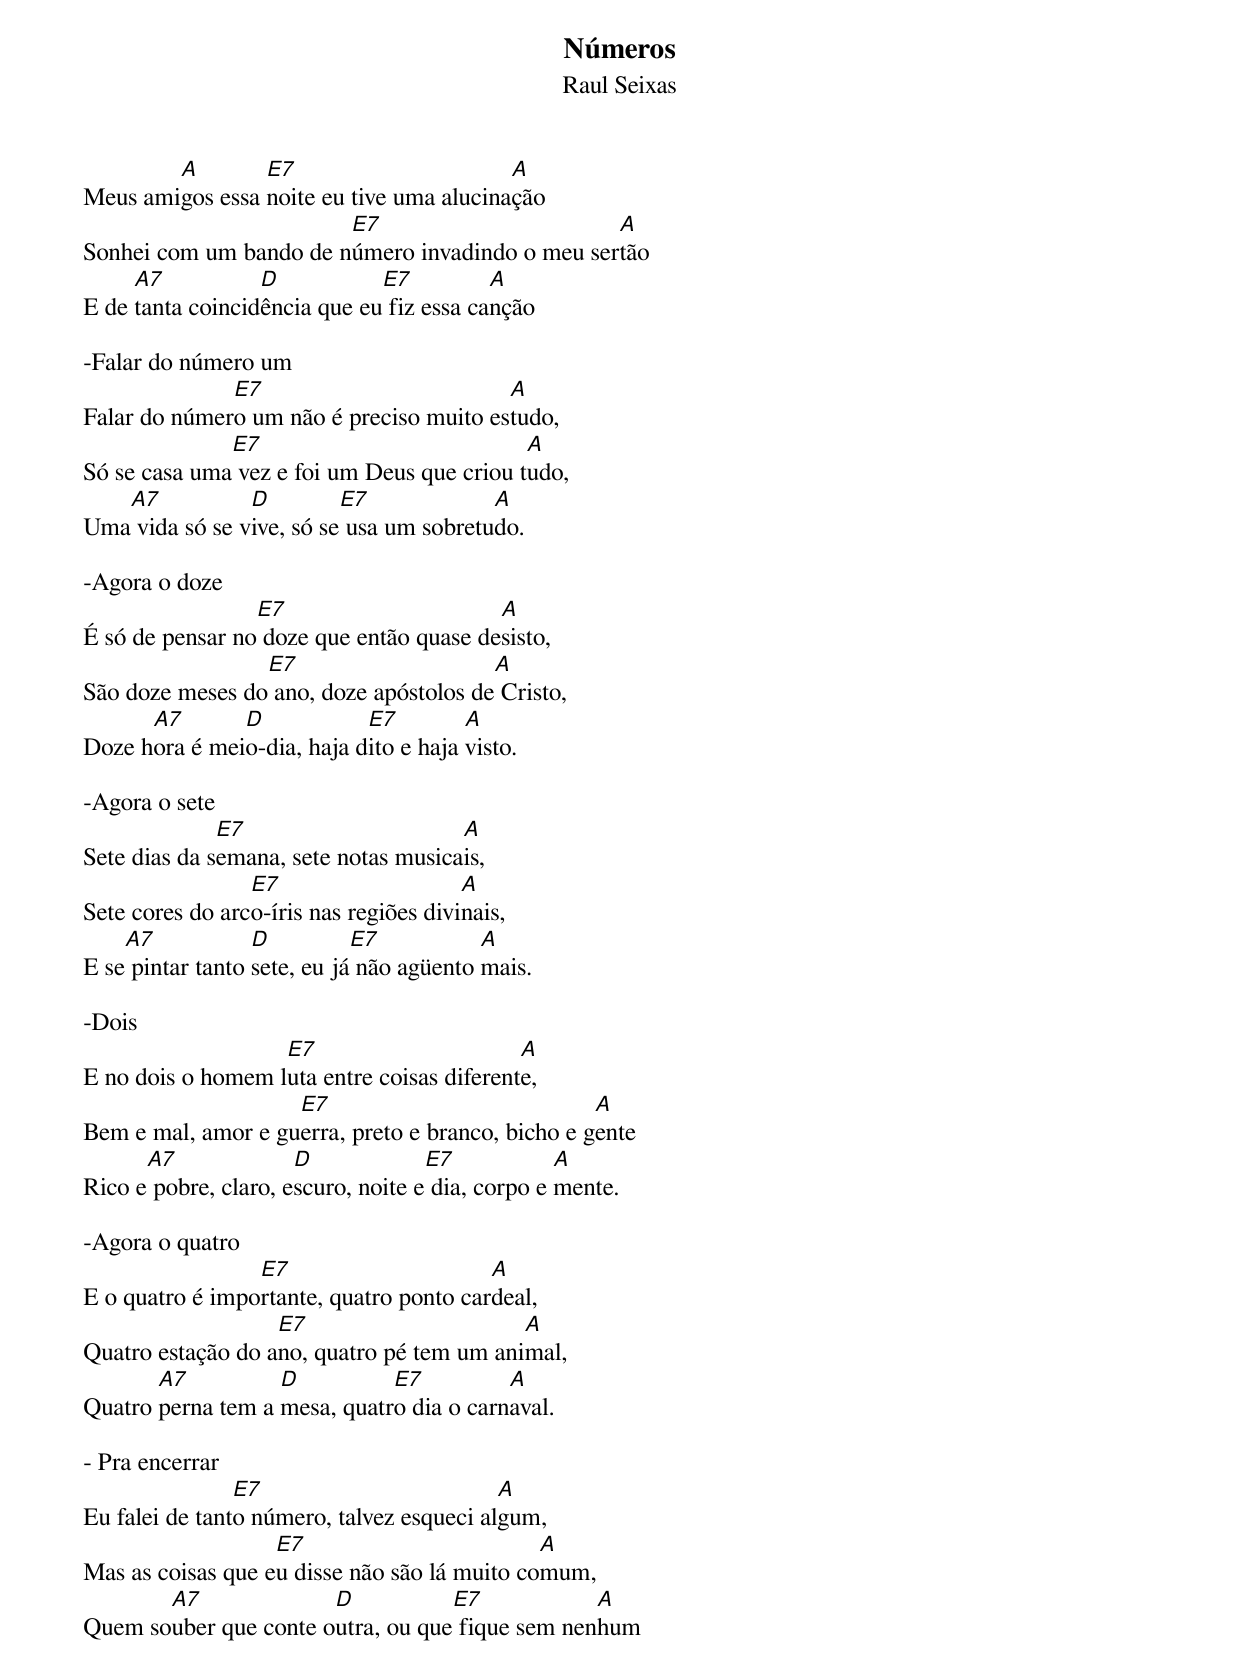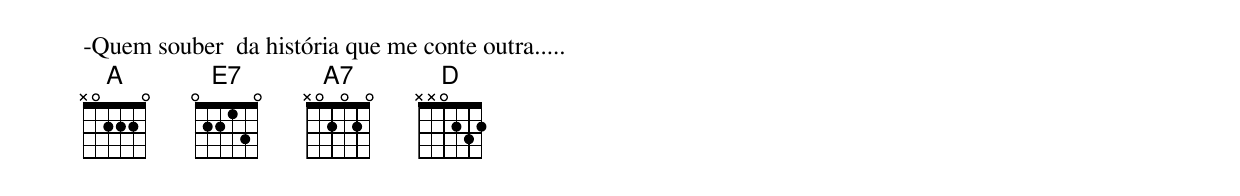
Números
Raul Seixas

        A        E7                       A
Meus amigos essa noite eu tive uma alucinação
                        E7                       A
Sonhei com um bando de número invadindo o meu sertão
     A7           D           E7          A
E de tanta coincidência que eu fiz essa canção

-Falar do número um
              E7                         A
Falar do número um não é preciso muito estudo,
              E7                            A
Só se casa uma vez e foi um Deus que criou tudo,
   A7           D         E7             A
Uma vida só se vive, só se usa um sobretudo.

-Agora o doze
                 E7                      A
É só de pensar no doze que então quase desisto,
                 E7                     A
São doze meses do ano, doze apóstolos de Cristo,
      A7       D            E7         A
Doze hora é meio-dia, haja dito e haja visto.

-Agora o sete
              E7                      A
Sete dias da semana, sete notas musicais,
                 E7                     A
Sete cores do arco-íris nas regiões divinais,
    A7            D          E7           A
E se pintar tanto sete, eu já não agüento mais.

-Dois
                   E7                       A
E no dois o homem luta entre coisas diferente,
                    E7                             A
Bem e mal, amor e guerra, preto e branco, bicho e gente
      A7              D             E7            A
Rico e pobre, claro, escuro, noite e dia, corpo e mente.

-Agora o quatro
                 E7                      A
E o quatro é importante, quatro ponto cardeal,
                   E7                      A
Quatro estação do ano, quatro pé tem um animal,
       A7          D          E7          A
Quatro perna tem a mesa, quatro dia o carnaval.

- Pra encerrar
                E7                         A
Eu falei de tanto número, talvez esqueci algum,
                   E7                         A
Mas as coisas que eu disse não são lá muito comum,
       A7              D           E7            A
Quem souber que conte outra, ou que fique sem nenhum

-Quem souber  da história que me conte outra.....
